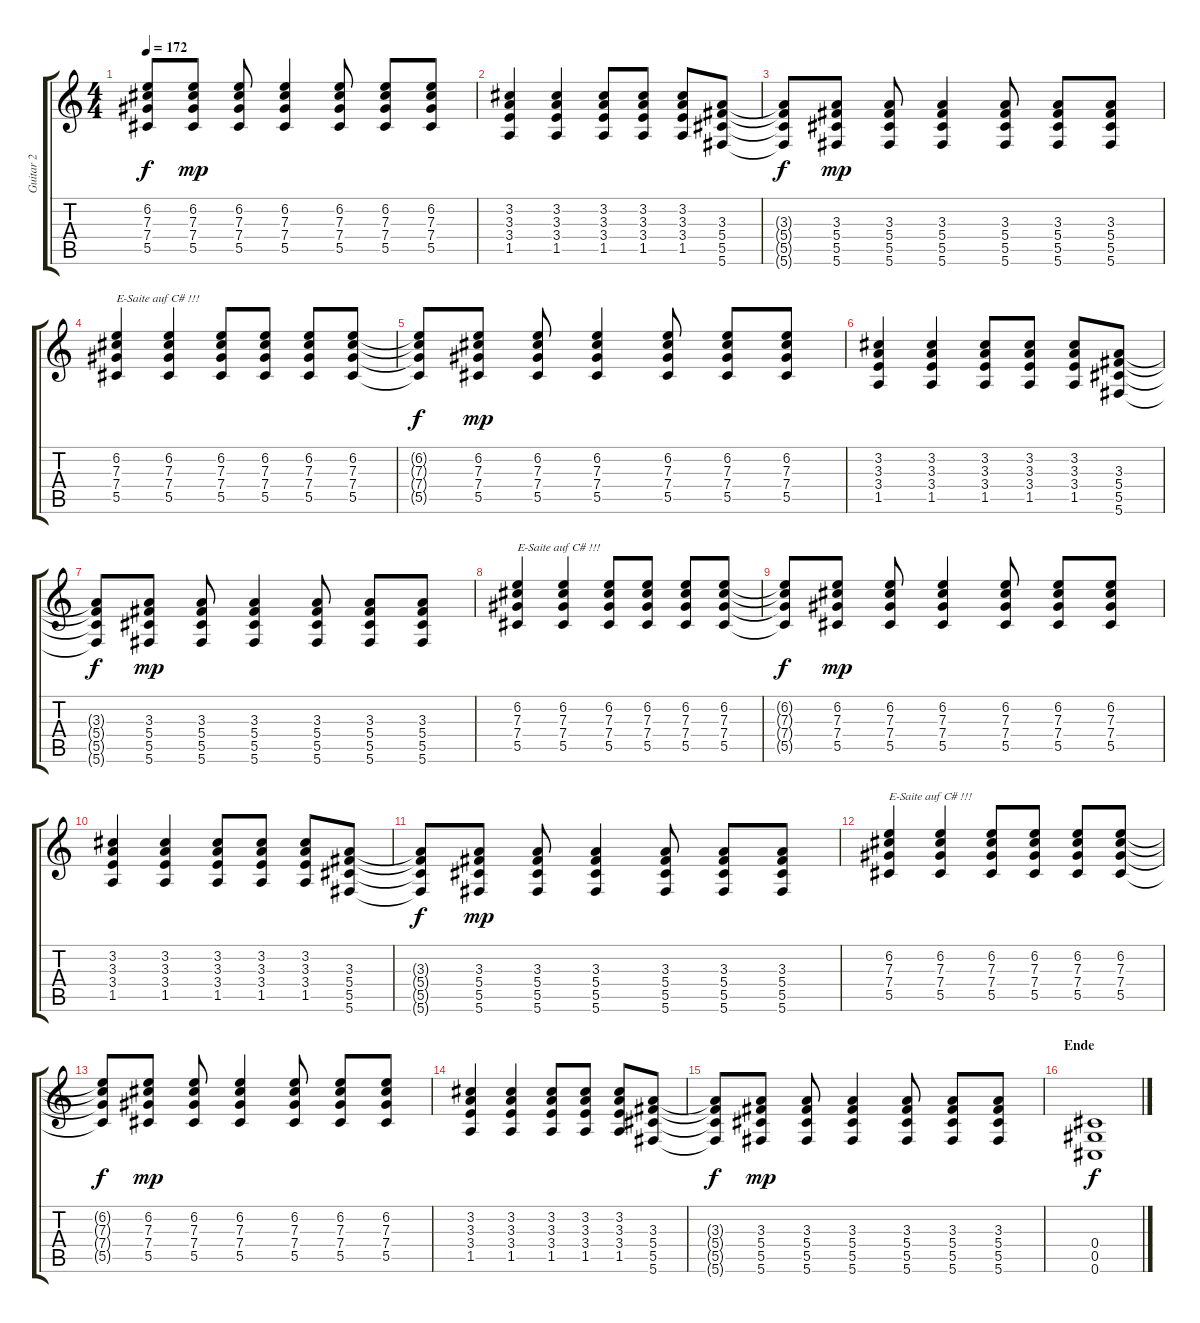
\track ("Guitar 2" "Guitar 2") {instrument overdrivenguitar}
\staff {score tabs}
\tuning (Eb4 Bb3 Gb3 Db3 Ab2 Db2) {hide}
\ts (4 4)
\tempo 172
\clef g2
\ks c
(6.2{t} 7.3{t} 7.4{t} 5.5{t}).8{dy f} (6.2 7.3 7.4 5.5).8{dy mp} (6.2 7.3 7.4 5.5).8 (6.2 7.3 7.4 5.5).4 (6.2 7.3 7.4 5.5).8 (6.2 7.3 7.4 5.5).8 (6.2 7.3 7.4 5.5).8 |
(3.2 3.3 3.4 1.5).4 (3.2 3.3 3.4 1.5).4 (3.2 3.3 3.4 1.5).8 (3.2 3.3 3.4 1.5).8 (3.2 3.3 3.4 1.5).8 (3.3 5.4 5.5 5.6).8 |
(3.3{t} 5.4{t} 5.5{t} 5.6{t}).8{dy f} (3.3 5.4 5.5 5.6).8{dy mp} (3.3 5.4 5.5 5.6).8 (3.3 5.4 5.5 5.6).4 (3.3 5.4 5.5 5.6).8 (3.3 5.4 5.5 5.6).8 (3.3 5.4 5.5 5.6).8 |
(6.2 7.3 7.4 5.5).4{txt "E-Saite auf C# !!!"} (6.2 7.3 7.4 5.5).4 (6.2 7.3 7.4 5.5).8 (6.2 7.3 7.4 5.5).8 (6.2 7.3 7.4 5.5).8 (6.2 7.3 7.4 5.5).8 |
(6.2{t} 7.3{t} 7.4{t} 5.5{t}).8{dy f} (6.2 7.3 7.4 5.5).8{dy mp} (6.2 7.3 7.4 5.5).8 (6.2 7.3 7.4 5.5).4 (6.2 7.3 7.4 5.5).8 (6.2 7.3 7.4 5.5).8 (6.2 7.3 7.4 5.5).8 |
(3.2 3.3 3.4 1.5).4 (3.2 3.3 3.4 1.5).4 (3.2 3.3 3.4 1.5).8 (3.2 3.3 3.4 1.5).8 (3.2 3.3 3.4 1.5).8 (3.3 5.4 5.5 5.6).8 |
(3.3{t} 5.4{t} 5.5{t} 5.6{t}).8{dy f} (3.3 5.4 5.5 5.6).8{dy mp} (3.3 5.4 5.5 5.6).8 (3.3 5.4 5.5 5.6).4 (3.3 5.4 5.5 5.6).8 (3.3 5.4 5.5 5.6).8 (3.3 5.4 5.5 5.6).8 |
(6.2 7.3 7.4 5.5).4{txt "E-Saite auf C# !!!" volume 8 instrument overdrivenguitar} (6.2 7.3 7.4 5.5).4 (6.2 7.3 7.4 5.5).8 (6.2 7.3 7.4 5.5).8 (6.2 7.3 7.4 5.5).8 (6.2 7.3 7.4 5.5).8 |
(6.2{t} 7.3{t} 7.4{t} 5.5{t}).8{dy f} (6.2 7.3 7.4 5.5).8{dy mp} (6.2 7.3 7.4 5.5).8 (6.2 7.3 7.4 5.5).4 (6.2 7.3 7.4 5.5).8 (6.2 7.3 7.4 5.5).8 (6.2 7.3 7.4 5.5).8 |
(3.2 3.3 3.4 1.5).4 (3.2 3.3 3.4 1.5).4 (3.2 3.3 3.4 1.5).8 (3.2 3.3 3.4 1.5).8 (3.2 3.3 3.4 1.5).8 (3.3 5.4 5.5 5.6).8 |
(3.3{t} 5.4{t} 5.5{t} 5.6{t}).8{dy f} (3.3 5.4 5.5 5.6).8{dy mp} (3.3 5.4 5.5 5.6).8 (3.3 5.4 5.5 5.6).4 (3.3 5.4 5.5 5.6).8 (3.3 5.4 5.5 5.6).8 (3.3 5.4 5.5 5.6).8 |
(6.2 7.3 7.4 5.5).4{txt "E-Saite auf C# !!!"} (6.2 7.3 7.4 5.5).4 (6.2 7.3 7.4 5.5).8 (6.2 7.3 7.4 5.5).8 (6.2 7.3 7.4 5.5).8 (6.2 7.3 7.4 5.5).8 |
(6.2{t} 7.3{t} 7.4{t} 5.5{t}).8{dy f} (6.2 7.3 7.4 5.5).8{dy mp} (6.2 7.3 7.4 5.5).8 (6.2 7.3 7.4 5.5).4 (6.2 7.3 7.4 5.5).8 (6.2 7.3 7.4 5.5).8 (6.2 7.3 7.4 5.5).8 |
(3.2 3.3 3.4 1.5).4 (3.2 3.3 3.4 1.5).4 (3.2 3.3 3.4 1.5).8 (3.2 3.3 3.4 1.5).8 (3.2 3.3 3.4 1.5).8 (3.3 5.4 5.5 5.6).8 |
(3.3{t} 5.4{t} 5.5{t} 5.6{t}).8{dy f} (3.3 5.4 5.5 5.6).8{dy mp} (3.3 5.4 5.5 5.6).8 (3.3 5.4 5.5 5.6).4 (3.3 5.4 5.5 5.6).8 (3.3 5.4 5.5 5.6).8 (3.3 5.4 5.5 5.6).8 |
\section ("" "Ende")
(0.4 0.5 0.6).1{dy f volume 3}
